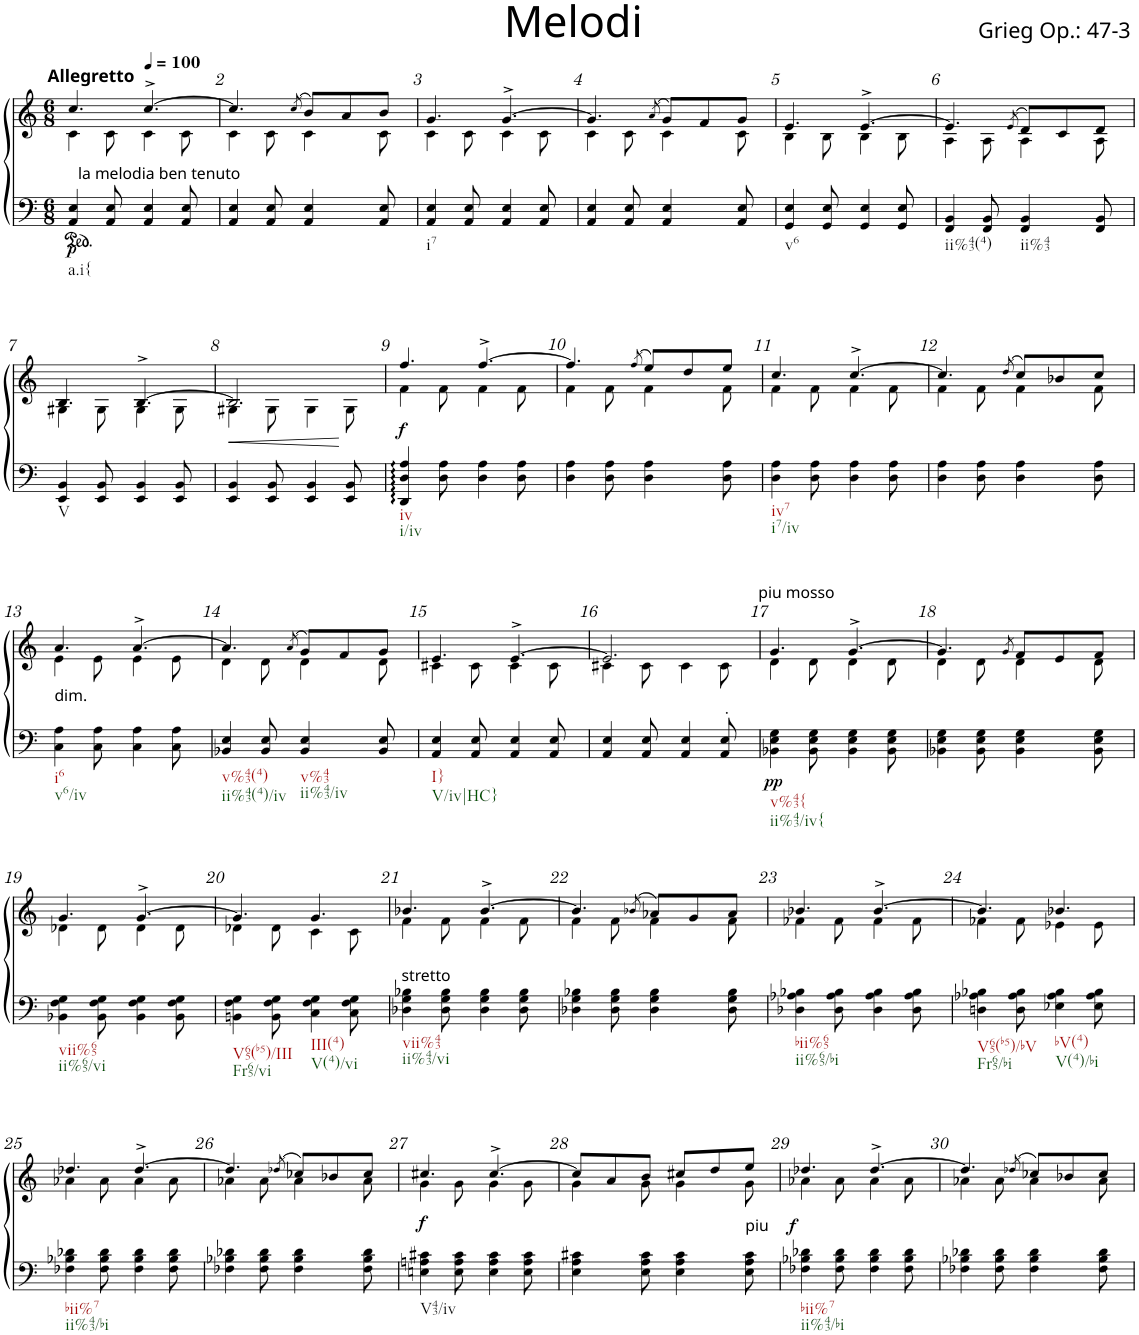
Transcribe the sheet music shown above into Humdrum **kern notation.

**kern	**kern	**dynam
*part1	*part1	*part1
*staff2	*staff1	*staff1/2
*I"Klavier	*	*
*I'Klav.	*	*
*clefF4	*clefG2	*
*k[]	*k[]	*
*M6/8	*M6/8	*
*MM100	*MM100	*
=1	=1	=1
*	*^	*
!	!LO:TX:a:B:t=Allegretto	!	!
!LO:TX:a:t=la melodia ben tenuto	!	!	!
!LO:TX:b:t=a.i{	!	!	!
!	!	!	!LO:DY:b=2
4AA/ 4E/	4.cc/	4c\	p
8AA/ 8E/	.	8c\	.
4AA/ 4E/	[4.cc^/	4c\	.
8AA/ 8E/	.	8c\	.
=2	=2	=2	=2
4AA/ 4E/	4.cc/]	4c\	.
8AA/ 8E/	.	8c\	.
.	(8qcc/	.	.
4AA/ 4E/	8b/L)	4c\	.
.	8a/	.	.
8AA/ 8E/	8b/J	8c\	.
=3	=3	=3	=3
!LO:TX:b:t=i7	!	!	!
4AA/ 4E/	4.g/	4c\	.
8AA/ 8E/	.	8c\	.
4AA/ 4E/	[4.g^/	4c\	.
8AA/ 8E/	.	8c\	.
=4	=4	=4	=4
4AA/ 4E/	4.g/]	4c\	.
8AA/ 8E/	.	8c\	.
.	(8qa/	.	.
4AA/ 4E/	8g/L)	4c\	.
.	8f/	.	.
8AA/ 8E/	8g/J	8c\	.
=5	=5	=5	=5
!LO:TX:b:t=v6	!	!	!
4GG/ 4E/	4.e/	4B\	.
8GG/ 8E/	.	8B\	.
4GG/ 4E/	[4.e^/	4B\	.
8GG/ 8E/	.	8B\	.
=6	=6	=6	=6
!LO:TX:b:t=ii%43(4)	!	!	!
4FF/ 4BB/	4.e/]	4A\	.
8FF/ 8BB/	.	8A\	.
.	(8qe/	.	.
!LO:TX:b:t=ii%43	!	!	!
4FF/ 4BB/	8d/L)	4A\	.
.	8c/	.	.
8FF/ 8BB/	8d/J	8A\	.
!!LO:LB:g=z	!!
=7	=7	=7	=7
!LO:TX:b:t=V	!	!	!
4EE/ 4BB/	4.B/	4G#X\	.
8EE/ 8BB/	.	8G#\	.
4EE/ 4BB/	[4.B^/	4G#\	.
8EE/ 8BB/	.	8G#\	.
=8	=8	=8	=8
4EE/ 4BB/	2.B/]	4G#X\	.
8EE/ 8BB/	.	8G#\	.
4EE/ 4BB/	.	4G#\	.
8EE/ 8BB/	.	8G#\	.
=9	=9	=9	=9
!LO:TX:b:t=iv	!	!	!
!LO:TX:b:t=i/iv	!	!	!
!	!	!	!LO:DY:b
4DD/ 4D/ 4A/	4.ff/	4f\	f
8D\ 8A\	.	8f\	.
4D\ 4A\	[4.ff^/	4f\	.
8D\ 8A\	.	8f\	.
=10	=10	=10	=10
4D\ 4A\	4.ff/]	4f\	.
8D\ 8A\	.	8f\	.
.	(8qff/	.	.
4D\ 4A\	8ee/L)	4f\	.
.	8dd/	.	.
8D\ 8A\	8ee/J	8f\	.
=11	=11	=11	=11
!LO:TX:b:t=iv7	!	!	!
!LO:TX:b:t=i7/iv	!	!	!
4D\ 4A\	4.cc/	4f\	.
8D\ 8A\	.	8f\	.
4D\ 4A\	[4.cc^/	4f\	.
8D\ 8A\	.	8f\	.
=12	=12	=12	=12
4D\ 4A\	4.cc/]	4f\	.
8D\ 8A\	.	8f\	.
.	(8qdd/	.	.
4D\ 4A\	8cc/L)	4f\	.
.	8b-X/	.	.
8D\ 8A\	8cc/J	8f\	.
!!LO:LB:g=z	!!
=13	=13	=13	=13
!LO:TX:a:t=dim.	!	!	!
!LO:TX:b:t=i6	!	!	!
!LO:TX:b:t=v6/iv	!	!	!
4C\ 4A\	4.a/	4e\	.
8C\ 8A\	.	8e\	.
4C\ 4A\	[4.a^/	4e\	.
8C\ 8A\	.	8e\	.
=14	=14	=14	=14
!LO:TX:b:t=v%43(4)	!	!	!
!LO:TX:b:t=ii%43(4)/iv	!	!	!
4BB-X/ 4E/	4.a/]	4d\	.
8BB-/ 8E/	.	8d\	.
.	(8qa/	.	.
!LO:TX:b:t=v%43	!	!	!
!LO:TX:b:t=ii%43/iv	!	!	!
4BB-/ 4E/	8g/L)	4d\	.
.	8f/	.	.
8BB-/ 8E/	8g/J	8d\	.
=15	=15	=15	=15
!LO:TX:b:t=I}	!	!	!
!LO:TX:b:t=V/iv|HC}	!	!	!
4AA/ 4E/	4.e/	4c#X\	.
8AA/ 8E/	.	8c#\	.
4AA/ 4E/	[4.e^/	4c#\	.
8AA/ 8E/	.	8c#\	.
=16	=16	=16	=16
4AA/ 4E/	2.e/]	4c#X\	.
8AA/ 8E/	.	8c#\	.
4AA/ 4E/	.	4c#\	.
8AA/'> 8E/'>	.	8c#\	.
=17	=17	=17	=17
!	!LO:TX:a:t=piu mosso	!	!
!LO:TX:b:t=v%43{	!	!	!
!LO:TX:b:t=ii%43/iv{	!	!	!
!	!	!	!LO:DY:b=2
4BB-X\ 4E\ 4G\	4.g/	4d\	pp
8BB-\ 8E\ 8G\	.	8d\	.
4BB-\ 4E\ 4G\	[4.g^/	4d\	.
8BB-\ 8E\ 8G\	.	8d\	.
=18	=18	=18	=18
4BB-X\ 4E\ 4G\	4.g/]	4d\	.
8BB-\ 8E\ 8G\	.	8d\	.
.	8qg/	.	.
4BB-\ 4E\ 4G\	8f/L	4d\	.
.	8e/	.	.
8BB-\ 8E\ 8G\	8f/J	8d\	.
!!LO:LB:g=z	!!
=19	=19	=19	=19
!LO:TX:b:t=vii%65	!	!	!
!LO:TX:b:t=ii%65/vi	!	!	!
4BB-X\ 4F\ 4G\	4.g/	4d-X\	.
8BB-\ 8F\ 8G\	.	8d-\	.
4BB-\ 4F\ 4G\	[4.g^/	4d-\	.
8BB-\ 8F\ 8G\	.	8d-\	.
=20	=20	=20	=20
!LO:TX:b:t=V65(b5)/III	!	!	!
!LO:TX:b:t=Fr65/vi	!	!	!
4BBn\ 4F\ 4G\	4.g/]	4d-X\	.
8BB\ 8F\ 8G\	.	8d-\	.
!LO:TX:b:t=III(4)	!	!	!
!LO:TX:b:t=V(4)/vi	!	!	!
4C\ 4F\ 4G\	4.g/	4c\	.
8C\ 8F\ 8G\	.	8c\	.
=21	=21	=21	=21
!LO:TX:a:t=stretto	!	!	!
!LO:TX:b:t=vii%43	!	!	!
!LO:TX:b:t=ii%43/vi	!	!	!
4D-X\ 4G\ 4B-X\	4.b-X/	4f\	.
8D-\ 8G\ 8B-\	.	8f\	.
4D-\ 4G\ 4B-\	[4.b-^/	4f\	.
8D-\ 8G\ 8B-\	.	8f\	.
=22	=22	=22	=22
4D-X\ 4G\ 4B-X\	4.b-/]	4f\	.
8D-\ 8G\ 8B-\	.	8f\	.
.	(8qb-X/	.	.
4D-\ 4G\ 4B-\	8a-X/L)	4f\	.
.	8g/	.	.
8D-\ 8G\ 8B-\	8a-/J	8f\	.
=23	=23	=23	=23
!LO:TX:b:t=bii%65	!	!	!
!LO:TX:b:t=ii%65/bi	!	!	!
4D-X\ 4A-X\ 4B-X\	4.b-X/	4f-X\	.
8D-\ 8A-\ 8B-\	.	8f-\	.
4D-\ 4A-\ 4B-\	[4.b-^/	4f-\	.
8D-\ 8A-\ 8B-\	.	8f-\	.
=24	=24	=24	=24
!LO:TX:b:t=V65(b5)/bV	!	!	!
!LO:TX:b:t=Fr65/bi	!	!	!
4Dn\ 4A-X\ 4B-X\	4.b-/]	4f-X\	.
8D\ 8A-\ 8B-\	.	8f-\	.
!LO:TX:b:t=bV(4)	!	!	!
!LO:TX:b:t=V(4)/bi	!	!	!
4E-X\ 4A-\ 4B-\	4.b-X/	4e-X\	.
8E-\ 8A-\ 8B-\	.	8e-\	.
!!LO:LB:g=z	!!
=25	=25	=25	=25
!LO:TX:b:t=bii%7	!	!	!
!LO:TX:b:t=ii%43/bi	!	!	!
4F-X\ 4B-X\ 4d-X\	4.dd-X/	4a-X\	.
8F-\ 8B-\ 8d-\	.	8a-\	.
4F-\ 4B-\ 4d-\	[4.dd-^/	4a-\	.
8F-\ 8B-\ 8d-\	.	8a-\	.
=26	=26	=26	=26
4F-X\ 4B-X\ 4d-X\	4.dd-/]	4a-X\	.
8F-\ 8B-\ 8d-\	.	8a-\	.
.	(8qdd-X/	.	.
4F-\ 4B-\ 4d-\	8cc-X/L)	4a-\	.
.	8b-X/	.	.
8F-\ 8B-\ 8d-\	8cc-/J	8a-\	.
=27	=27	=27	=27
!LO:TX:b:t=V43/iv	!	!	!
!	!	!	!LO:DY:b
4En\ 4An\ 4c#X\	4.cc#X/	4g\	f
8E\ 8A\ 8c#\	.	8g\	.
4E\ 4A\ 4c#\	[4.cc#^/	4g\	.
8E\ 8A\ 8c#\	.	8g\	.
=28	=28	=28	=28
4E\ 4A\ 4c#X\	8cc#/L]	4g\	.
.	8a/	.	.
8E\ 8A\ 8c#\	8b/J	8g\	.
4E\ 4A\ 4c#\	8cc#X/L	4g\	.
.	8dd/	.	.
!LO:TX:a:t=piu	!	!	!
8E\ 8A\ 8c#\	8ee/J	8g\	.
=29	=29	=29	=29
!LO:TX:b:t=bii%7	!	!	!
!LO:TX:b:t=ii%43/bi	!	!	!
!	!	!	!LO:DY:a=2
4F-X\ 4B-X\ 4d-X\	4.dd-X/	4a-X\	f
8F-\ 8B-\ 8d-\	.	8a-\	.
4F-\ 4B-\ 4d-\	[4.dd-^/	4a-\	.
8F-\ 8B-\ 8d-\	.	8a-\	.
=30	=30	=30	=30
4F-X\ 4B-X\ 4d-X\	4.dd-/]	4a-X\	.
8F-\ 8B-\ 8d-\	.	8a-\	.
.	(8qdd-X/	.	.
4F-\ 4B-\ 4d-\	8cc-X/L)	4a-\	.
.	8b-X/	.	.
8F-\ 8B-\ 8d-\	8cc-/J	8a-\	.
*	*v	*v	*
=	=	=
*-	*-	*-
